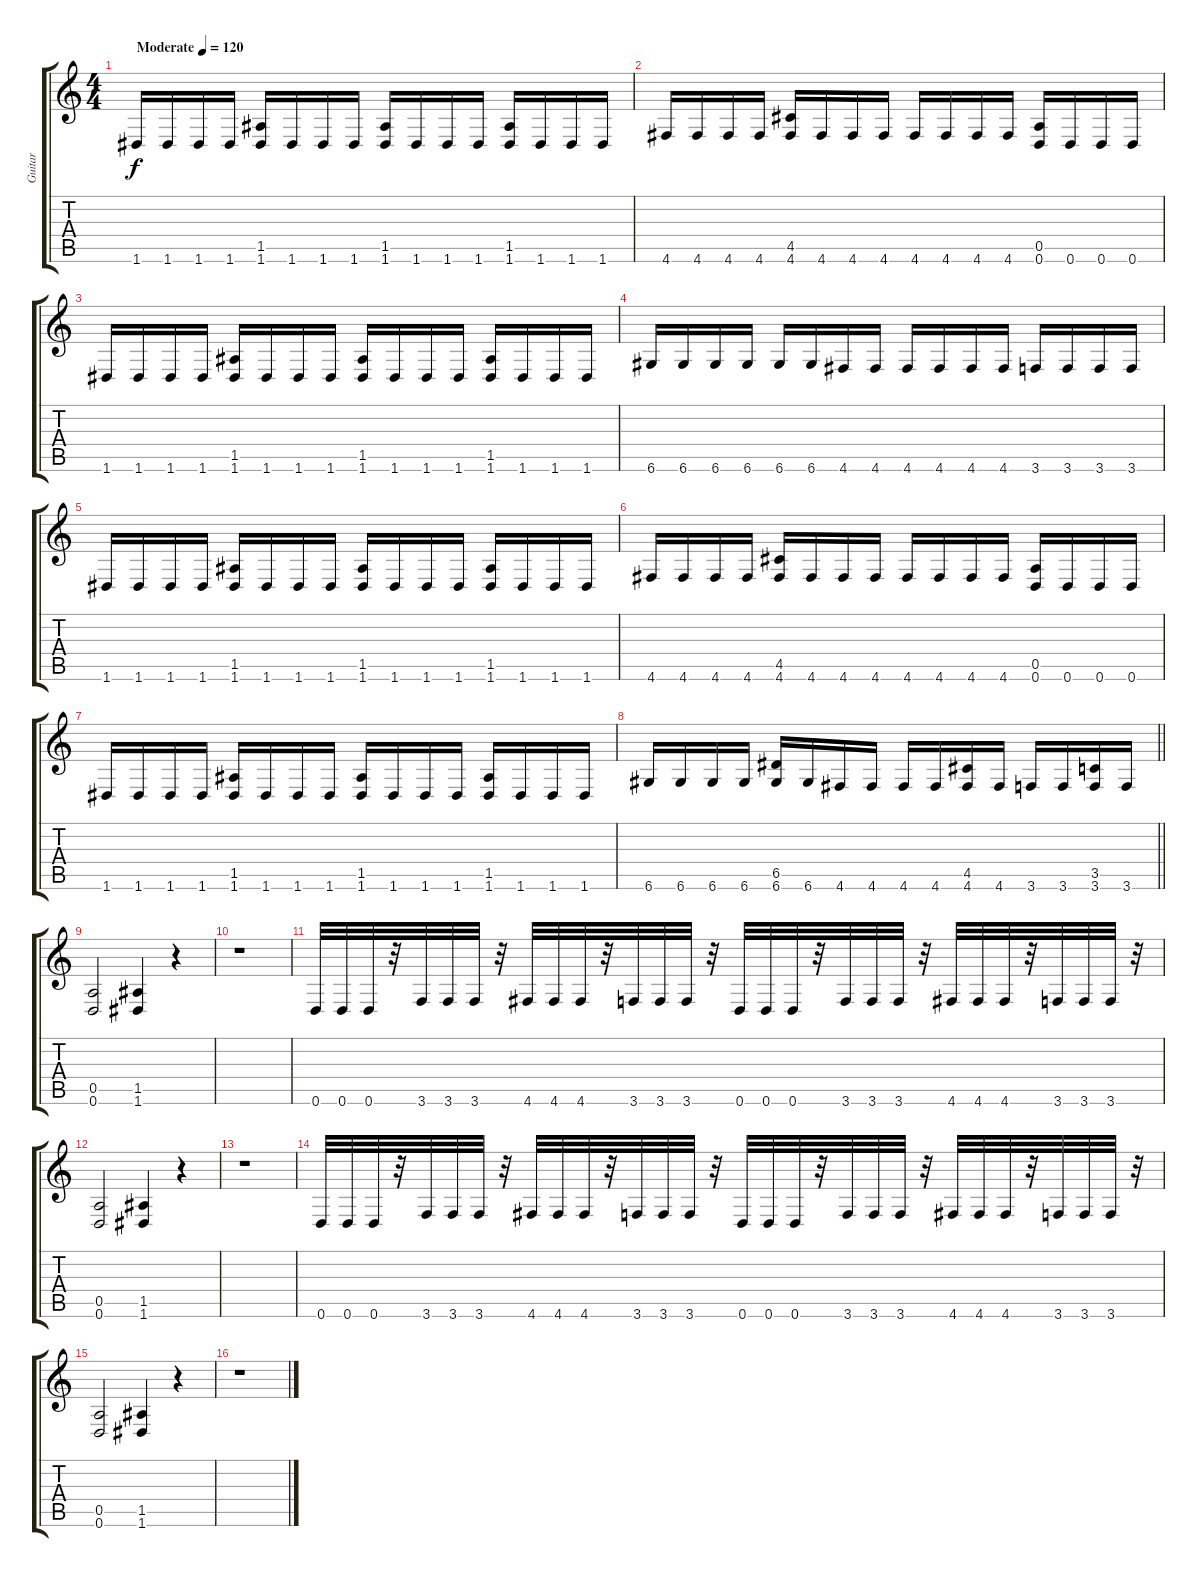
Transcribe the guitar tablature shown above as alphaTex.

\track ("Guitar" "Guitar") {instrument distortionguitar}
\staff {score tabs}
\tuning (E4 B3 G3 D3 A2 D2) {hide}
\ts (4 4)
\section ("" "")
\tempo (120 "Moderate")
\clef g2
\ks c
1.6.16{dy f instrument distortionguitar} 1.6.16 1.6.16 1.6.16 (1.5 1.6).16 1.6.16 1.6.16 1.6.16 (1.5 1.6).16 1.6.16 1.6.16 1.6.16 (1.5 1.6).16 1.6.16 1.6.16 1.6.16 |
4.6.16 4.6.16 4.6.16 4.6.16 (4.5 4.6).16 4.6.16 4.6.16 4.6.16 4.6.16 4.6.16 4.6.16 4.6.16 (0.5 0.6).16 0.6.16 0.6.16 0.6.16 |
1.6.16 1.6.16 1.6.16 1.6.16 (1.5 1.6).16 1.6.16 1.6.16 1.6.16 (1.5 1.6).16 1.6.16 1.6.16 1.6.16 (1.5 1.6).16 1.6.16 1.6.16 1.6.16 |
6.6.16 6.6.16 6.6.16 6.6.16 6.6.16 6.6.16 4.6.16 4.6.16 4.6.16 4.6.16 4.6.16 4.6.16 3.6.16 3.6.16 3.6.16 3.6.16 |
1.6.16 1.6.16 1.6.16 1.6.16 (1.5 1.6).16 1.6.16 1.6.16 1.6.16 (1.5 1.6).16 1.6.16 1.6.16 1.6.16 (1.5 1.6).16 1.6.16 1.6.16 1.6.16 |
4.6.16 4.6.16 4.6.16 4.6.16 (4.5 4.6).16 4.6.16 4.6.16 4.6.16 4.6.16 4.6.16 4.6.16 4.6.16 (0.5 0.6).16 0.6.16 0.6.16 0.6.16 |
1.6.16 1.6.16 1.6.16 1.6.16 (1.5 1.6).16 1.6.16 1.6.16 1.6.16 (1.5 1.6).16 1.6.16 1.6.16 1.6.16 (1.5 1.6).16 1.6.16 1.6.16 1.6.16 |
\barLineRight lightlight
6.6.16 6.6.16 6.6.16 6.6.16 (6.5 6.6).16 6.6.16 4.6.16 4.6.16 4.6.16 4.6.16 (4.5 4.6).16 4.6.16 3.6.16 3.6.16 (3.5 3.6).16 3.6.16 |
\section ("" "")
(0.5 0.6).2 (1.5 1.6).4 r.4 |
r.1 |
0.6.32 0.6.32 0.6.32 r.32 3.6.32 3.6.32 3.6.32 r.32 4.6.32 4.6.32 4.6.32 r.32 3.6.32 3.6.32 3.6.32 r.32 0.6.32 0.6.32 0.6.32 r.32 3.6.32 3.6.32 3.6.32 r.32 4.6.32 4.6.32 4.6.32 r.32 3.6.32 3.6.32 3.6.32 r.32 |
(0.5 0.6).2 (1.5 1.6).4 r.4 |
r.1 |
0.6.32 0.6.32 0.6.32 r.32 3.6.32 3.6.32 3.6.32 r.32 4.6.32 4.6.32 4.6.32 r.32 3.6.32 3.6.32 3.6.32 r.32 0.6.32 0.6.32 0.6.32 r.32 3.6.32 3.6.32 3.6.32 r.32 4.6.32 4.6.32 4.6.32 r.32 3.6.32 3.6.32 3.6.32 r.32 |
(0.5 0.6).2 (1.5 1.6).4 r.4 |
r.1
